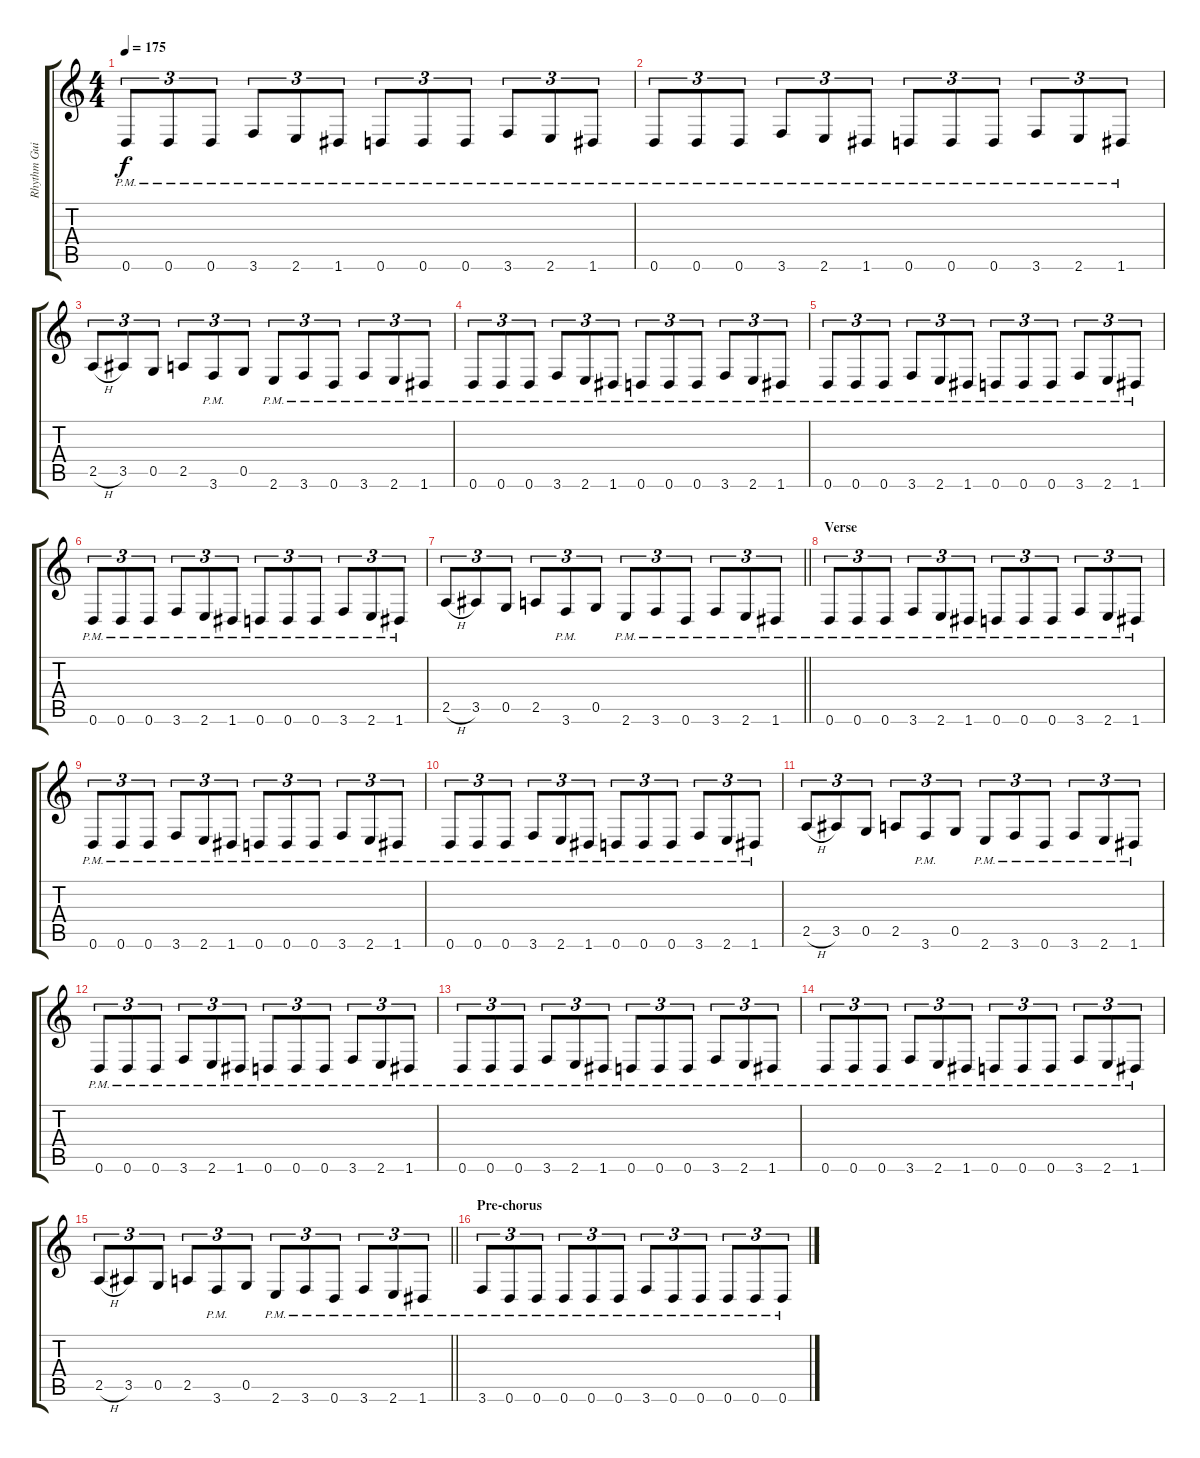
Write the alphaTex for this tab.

\track ("Rhythm Guitar I" "Rhythm Gui") {instrument distortionguitar}
\staff {score tabs}
\tuning (D4 A3 F3 C3 G2 D2) {hide}
\ts (4 4)
\tempo 175
\clef g2
\ks c
0.6{pm}.8{tu (3 2) dy f} 0.6{pm}.8{tu (3 2)} 0.6{pm}.8{tu (3 2)} 3.6{pm}.8{tu (3 2)} 2.6{pm}.8{tu (3 2)} 1.6{pm}.8{tu (3 2)} 0.6{pm}.8{tu (3 2)} 0.6{pm}.8{tu (3 2)} 0.6{pm}.8{tu (3 2)} 3.6{pm}.8{tu (3 2)} 2.6{pm}.8{tu (3 2)} 1.6{pm}.8{tu (3 2)} |
0.6{pm}.8{tu (3 2)} 0.6{pm}.8{tu (3 2)} 0.6{pm}.8{tu (3 2)} 3.6{pm}.8{tu (3 2)} 2.6{pm}.8{tu (3 2)} 1.6{pm}.8{tu (3 2)} 0.6{pm}.8{tu (3 2)} 0.6{pm}.8{tu (3 2)} 0.6{pm}.8{tu (3 2)} 3.6{pm}.8{tu (3 2)} 2.6{pm}.8{tu (3 2)} 1.6{pm}.8{tu (3 2)} |
2.5{h}.8{tu (3 2)} 3.5.8{tu (3 2)} 0.5.8{tu (3 2)} 2.5.8{tu (3 2)} 3.6{pm}.8{tu (3 2)} 0.5.8{tu (3 2)} 2.6{pm}.8{tu (3 2)} 3.6{pm}.8{tu (3 2)} 0.6{pm}.8{tu (3 2)} 3.6{pm}.8{tu (3 2)} 2.6{pm}.8{tu (3 2)} 1.6{pm}.8{tu (3 2)} |
0.6{pm}.8{tu (3 2)} 0.6{pm}.8{tu (3 2)} 0.6{pm}.8{tu (3 2)} 3.6{pm}.8{tu (3 2)} 2.6{pm}.8{tu (3 2)} 1.6{pm}.8{tu (3 2)} 0.6{pm}.8{tu (3 2)} 0.6{pm}.8{tu (3 2)} 0.6{pm}.8{tu (3 2)} 3.6{pm}.8{tu (3 2)} 2.6{pm}.8{tu (3 2)} 1.6{pm}.8{tu (3 2)} |
0.6{pm}.8{tu (3 2)} 0.6{pm}.8{tu (3 2)} 0.6{pm}.8{tu (3 2)} 3.6{pm}.8{tu (3 2)} 2.6{pm}.8{tu (3 2)} 1.6{pm}.8{tu (3 2)} 0.6{pm}.8{tu (3 2)} 0.6{pm}.8{tu (3 2)} 0.6{pm}.8{tu (3 2)} 3.6{pm}.8{tu (3 2)} 2.6{pm}.8{tu (3 2)} 1.6{pm}.8{tu (3 2)} |
0.6{pm}.8{tu (3 2)} 0.6{pm}.8{tu (3 2)} 0.6{pm}.8{tu (3 2)} 3.6{pm}.8{tu (3 2)} 2.6{pm}.8{tu (3 2)} 1.6{pm}.8{tu (3 2)} 0.6{pm}.8{tu (3 2)} 0.6{pm}.8{tu (3 2)} 0.6{pm}.8{tu (3 2)} 3.6{pm}.8{tu (3 2)} 2.6{pm}.8{tu (3 2)} 1.6{pm}.8{tu (3 2)} |
\barLineRight lightlight
2.5{h}.8{tu (3 2)} 3.5.8{tu (3 2)} 0.5.8{tu (3 2)} 2.5.8{tu (3 2)} 3.6{pm}.8{tu (3 2)} 0.5.8{tu (3 2)} 2.6{pm}.8{tu (3 2)} 3.6{pm}.8{tu (3 2)} 0.6{pm}.8{tu (3 2)} 3.6{pm}.8{tu (3 2)} 2.6{pm}.8{tu (3 2)} 1.6{pm}.8{tu (3 2)} |
\section ("" "Verse")
0.6{pm}.8{tu (3 2)} 0.6{pm}.8{tu (3 2)} 0.6{pm}.8{tu (3 2)} 3.6{pm}.8{tu (3 2)} 2.6{pm}.8{tu (3 2)} 1.6{pm}.8{tu (3 2)} 0.6{pm}.8{tu (3 2)} 0.6{pm}.8{tu (3 2)} 0.6{pm}.8{tu (3 2)} 3.6{pm}.8{tu (3 2)} 2.6{pm}.8{tu (3 2)} 1.6{pm}.8{tu (3 2)} |
0.6{pm}.8{tu (3 2)} 0.6{pm}.8{tu (3 2)} 0.6{pm}.8{tu (3 2)} 3.6{pm}.8{tu (3 2)} 2.6{pm}.8{tu (3 2)} 1.6{pm}.8{tu (3 2)} 0.6{pm}.8{tu (3 2)} 0.6{pm}.8{tu (3 2)} 0.6{pm}.8{tu (3 2)} 3.6{pm}.8{tu (3 2)} 2.6{pm}.8{tu (3 2)} 1.6{pm}.8{tu (3 2)} |
0.6{pm}.8{tu (3 2)} 0.6{pm}.8{tu (3 2)} 0.6{pm}.8{tu (3 2)} 3.6{pm}.8{tu (3 2)} 2.6{pm}.8{tu (3 2)} 1.6{pm}.8{tu (3 2)} 0.6{pm}.8{tu (3 2)} 0.6{pm}.8{tu (3 2)} 0.6{pm}.8{tu (3 2)} 3.6{pm}.8{tu (3 2)} 2.6{pm}.8{tu (3 2)} 1.6{pm}.8{tu (3 2)} |
2.5{h}.8{tu (3 2)} 3.5.8{tu (3 2)} 0.5.8{tu (3 2)} 2.5.8{tu (3 2)} 3.6{pm}.8{tu (3 2)} 0.5.8{tu (3 2)} 2.6{pm}.8{tu (3 2)} 3.6{pm}.8{tu (3 2)} 0.6{pm}.8{tu (3 2)} 3.6{pm}.8{tu (3 2)} 2.6{pm}.8{tu (3 2)} 1.6{pm}.8{tu (3 2)} |
0.6{pm}.8{tu (3 2)} 0.6{pm}.8{tu (3 2)} 0.6{pm}.8{tu (3 2)} 3.6{pm}.8{tu (3 2)} 2.6{pm}.8{tu (3 2)} 1.6{pm}.8{tu (3 2)} 0.6{pm}.8{tu (3 2)} 0.6{pm}.8{tu (3 2)} 0.6{pm}.8{tu (3 2)} 3.6{pm}.8{tu (3 2)} 2.6{pm}.8{tu (3 2)} 1.6{pm}.8{tu (3 2)} |
0.6{pm}.8{tu (3 2)} 0.6{pm}.8{tu (3 2)} 0.6{pm}.8{tu (3 2)} 3.6{pm}.8{tu (3 2)} 2.6{pm}.8{tu (3 2)} 1.6{pm}.8{tu (3 2)} 0.6{pm}.8{tu (3 2)} 0.6{pm}.8{tu (3 2)} 0.6{pm}.8{tu (3 2)} 3.6{pm}.8{tu (3 2)} 2.6{pm}.8{tu (3 2)} 1.6{pm}.8{tu (3 2)} |
0.6{pm}.8{tu (3 2)} 0.6{pm}.8{tu (3 2)} 0.6{pm}.8{tu (3 2)} 3.6{pm}.8{tu (3 2)} 2.6{pm}.8{tu (3 2)} 1.6{pm}.8{tu (3 2)} 0.6{pm}.8{tu (3 2)} 0.6{pm}.8{tu (3 2)} 0.6{pm}.8{tu (3 2)} 3.6{pm}.8{tu (3 2)} 2.6{pm}.8{tu (3 2)} 1.6{pm}.8{tu (3 2)} |
\barLineRight lightlight
2.5{h}.8{tu (3 2)} 3.5.8{tu (3 2)} 0.5.8{tu (3 2)} 2.5.8{tu (3 2)} 3.6{pm}.8{tu (3 2)} 0.5.8{tu (3 2)} 2.6{pm}.8{tu (3 2)} 3.6{pm}.8{tu (3 2)} 0.6{pm}.8{tu (3 2)} 3.6{pm}.8{tu (3 2)} 2.6{pm}.8{tu (3 2)} 1.6{pm}.8{tu (3 2)} |
\section ("" "Pre-chorus")
3.6{pm}.8{tu (3 2)} 0.6{pm}.8{tu (3 2)} 0.6{pm}.8{tu (3 2)} 0.6{pm}.8{tu (3 2)} 0.6{pm}.8{tu (3 2)} 0.6{pm}.8{tu (3 2)} 3.6{pm}.8{tu (3 2)} 0.6{pm}.8{tu (3 2)} 0.6{pm}.8{tu (3 2)} 0.6{pm}.8{tu (3 2)} 0.6{pm}.8{tu (3 2)} 0.6{pm}.8{tu (3 2)}
